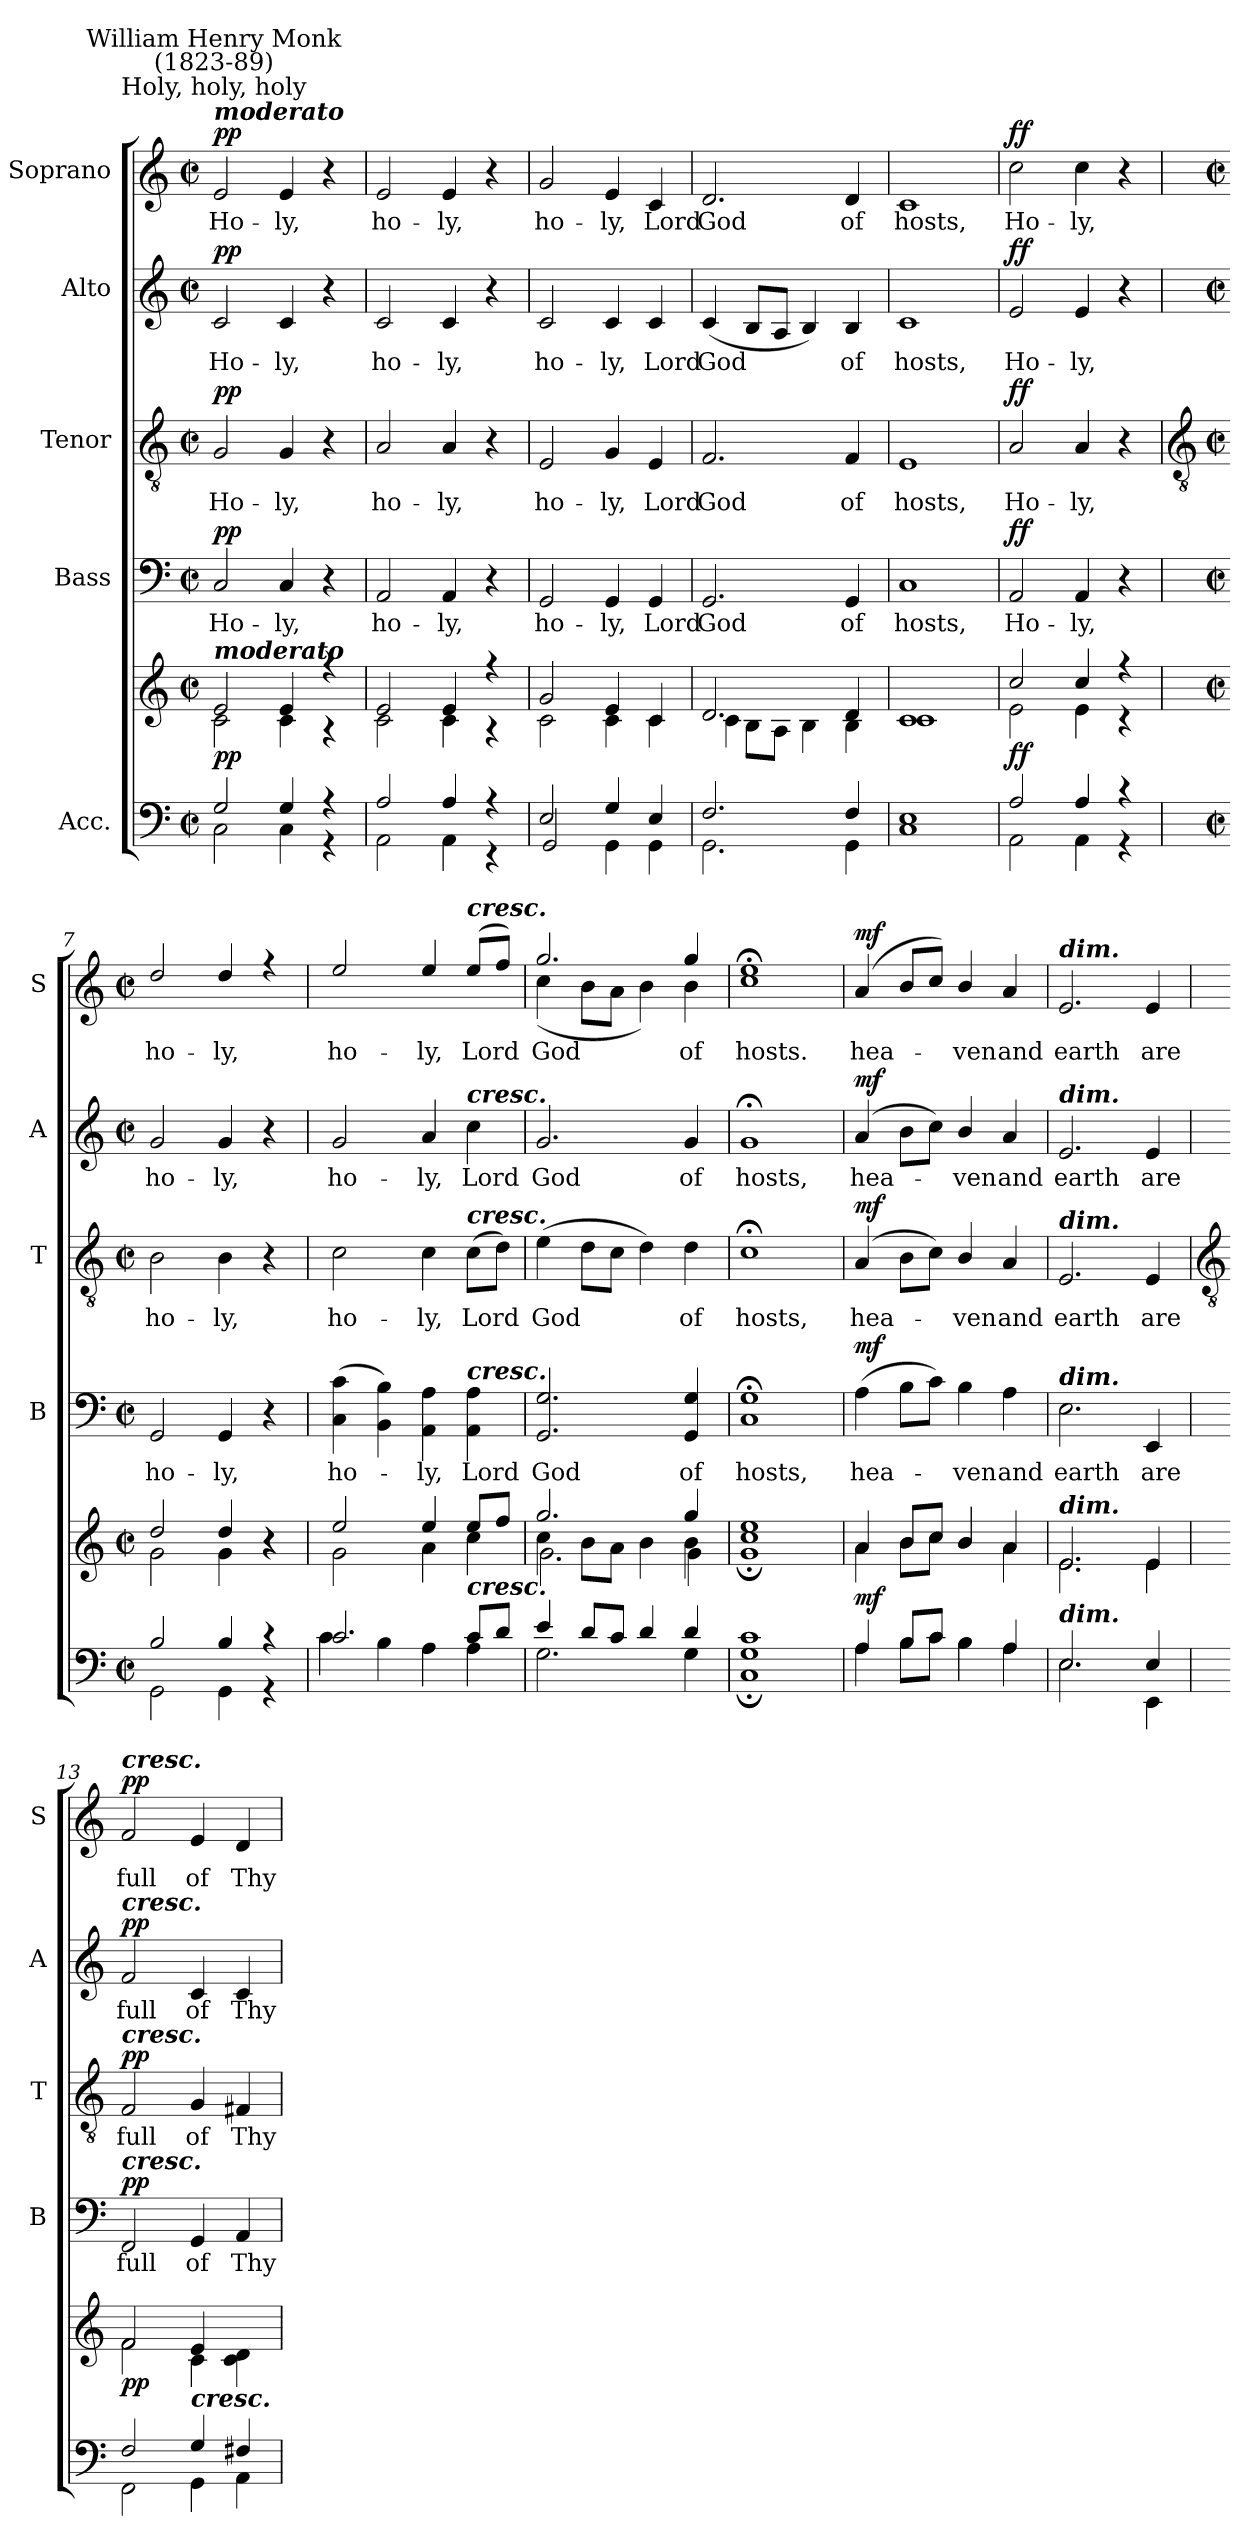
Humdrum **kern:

**kern	**kern	**dynam	**kern	**text	**dynam	**kern	**text	**dynam	**kern	**text	**dynam	**kern	**text	**dynam
*part5	*part5	*part5	*part4	*part4	*part4	*part3	*part3	*part3	*part2	*part2	*part2	*part1	*part1	*part1
*staff6	*staff5	*staff5/6	*staff4	*staff4	*staff4	*staff3	*staff3	*staff3	*staff2	*staff2	*staff2	*staff1	*staff1	*staff1
*I"Acc.	*	*	*I"Bass	*	*	*I"Tenor	*	*	*I"Alto	*	*	*I"Soprano	*	*
*	*	*	*I'B	*	*	*I'T	*	*	*I'A	*	*	*I'S	*	*
*clefF4	*clefG2	*	*clefF4	*	*	*clefGv2	*	*	*clefG2	*	*	*clefG2	*	*
*k[]	*k[]	*	*k[]	*	*	*k[]	*	*	*k[]	*	*	*k[]	*	*
*C:	*C:	*	*C:	*	*	*C:	*	*	*C:	*	*	*C:	*	*
*M2/2	*M2/2	*	*M2/2	*	*	*M2/2	*	*	*M2/2	*	*	*M2/2	*	*
*met(c|)	*met(c|)	*	*met(c|)	*	*	*met(c|)	*	*	*met(c|)	*	*	*met(c|)	*	*
=1	=1	=1	=1	=1	=1	=1	=1	=1	=1	=1	=1	=1	=1	=1
*^	*^	*	*	*	*	*	*	*	*	*	*	*	*	*
!	!	!	!	!	!	!	!	!	!	!	!	!	!	!LO:TX:a:Bi:t=moderato	!	!
!	!	!	!	!	!	!	!	!	!	!	!	!	!	!LO:TX:a:cj:t=Holy, holy, holy	!	!
!	!	!	!	!	!	!	!	!	!	!	!	!	!	!LO:TX:a:cj:t=William Henry Monk\n(1823-89)	!	!
!	!	!LO:TX:a:Bi:t=moderato	!	!	!	!	!	!	!	!	!	!	!	!	!	!
!	!	!	!	!LO:DY:b	!	!LO:LY:b	!LO:DY:b	!	!LO:LY:b	!LO:DY:b	!	!LO:LY:b	!LO:DY:b	!	!LO:LY:b	!LO:DY:b
2G	2C\	2e	2c	pp	2C	Ho-	pp	2G	Ho-	pp	2c	Ho-	pp	2e	Ho-	pp
!	!	!	!	!	!	!LO:LY:b	!	!	!LO:LY:b	!	!	!LO:LY:b	!	!	!LO:LY:b	!
4G	4C\	4e	4c	.	4C	-ly,	.	4G	-ly,	.	4c	-ly,	.	4e	-ly,	.
4r	4r	4r	4r	.	4r	.	.	4r	.	.	4r	.	.	4r	.	.
=2	=2	=2	=2	=2	=2	=2	=2	=2	=2	=2	=2	=2	=2	=2	=2	=2
!	!	!	!	!	!	!LO:LY:b	!	!	!LO:LY:b	!	!	!LO:LY:b	!	!	!LO:LY:b	!
2A	2AA\	2e	2c	.	2AA	ho-	.	2A	ho-	.	2c	ho-	.	2e	ho-	.
!	!	!	!	!	!	!LO:LY:b	!	!	!LO:LY:b	!	!	!LO:LY:b	!	!	!LO:LY:b	!
4A	4AA\	4e	4c	.	4AA	-ly,	.	4A	-ly,	.	4c	-ly,	.	4e	-ly,	.
4r	4r	4r	4r	.	4r	.	.	4r	.	.	4r	.	.	4r	.	.
=3	=3	=3	=3	=3	=3	=3	=3	=3	=3	=3	=3	=3	=3	=3	=3	=3
!	!	!	!	!	!	!LO:LY:b	!	!	!LO:LY:b	!	!	!LO:LY:b	!	!	!LO:LY:b	!
2E/	2GG/	2g	2c	.	2GG	ho-	.	2E	ho-	.	2c	ho-	.	2g	ho-	.
!	!	!	!	!	!	!LO:LY:b	!	!	!LO:LY:b	!	!	!LO:LY:b	!	!	!LO:LY:b	!
4G/	4GG	4e	4c	.	4GG	-ly,	.	4G	-ly,	.	4c	-ly,	.	4e	-ly,	.
!	!	!	!	!	!	!LO:LY:b	!	!	!LO:LY:b	!	!	!LO:LY:b	!	!	!LO:LY:b	!
4E/	4GG	4c	4c	.	4GG	Lord	.	4E	Lord	.	4c	Lord	.	4c	Lord	.
=4	=4	=4	=4	=4	=4	=4	=4	=4	=4	=4	=4	=4	=4	=4	=4	=4
!	!	!	!	!	!	!LO:LY:b	!	!	!LO:LY:b	!	!	!LO:LY:b	!	!	!LO:LY:b	!
2.F/	2.GG	2.d	4c\	.	2.GG	God	.	2.F	God	.	(<4c	God	.	2.d	God	.
.	.	.	8B\L	.	.	.	.	.	.	.	8BL	.	.	.	.	.
.	.	.	8A\J	.	.	.	.	.	.	.	8AJ	.	.	.	.	.
.	.	.	4B\	.	.	.	.	.	.	.	4B)	.	.	.	.	.
!	!	!	!	!	!	!LO:LY:b	!	!	!LO:LY:b	!	!	!LO:LY:b	!	!	!LO:LY:b	!
4F/	4GG	4d	4B	.	4GG	of	.	4F	of	.	4B	of	.	4d	of	.
=5	=5	=5	=5	=5	=5	=5	=5	=5	=5	=5	=5	=5	=5	=5	=5	=5
!	!	!	!	!	!	!LO:LY:b	!	!	!LO:LY:b	!	!	!LO:LY:b	!	!	!LO:LY:b	!
1E	1C	1c	1c	.	1C	hosts,	.	1E	hosts,	.	1c	hosts,	.	1c	hosts,	.
=6	=6	=6	=6	=6	=6	=6	=6	=6	=6	=6	=6	=6	=6	=6	=6	=6
!	!	!	!	!LO:DY:b	!	!LO:LY:b	!LO:DY:b	!	!LO:LY:b	!LO:DY:b	!	!LO:LY:b	!LO:DY:b	!	!LO:LY:b	!LO:DY:b
2A	2AA\	2cc/	2e	ff	2AA	Ho-	ff	2A	Ho-	ff	2e	Ho-	ff	2cc	Ho-	ff
!	!	!	!	!	!	!LO:LY:b	!	!	!LO:LY:b	!	!	!LO:LY:b	!	!	!LO:LY:b	!
4A	4AA\	4cc/	4e	.	4AA	-ly,	.	4A	-ly,	.	4e	-ly,	.	4cc	-ly,	.
4r	4r	4r	4r	.	4r	.	.	4r	.	.	4r	.	.	4r	.	.
*	*	*v	*v	*	*	*	*	*	*	*	*	*	*	*	*	*
!!LO:LB:g=z
=7	=7	=7	=7	=7	=7	=7	=7	=7	=7	=7	=7	=7	=7	=7	=7
*	*	*	*	*	*	*	*clefGv2	*	*	*	*	*	*	*	*
*M2/2	*	*M2/2	*	*M2/2	*	*	*M2/2	*	*	*M2/2	*	*	*M2/2	*	*
*met(c|)	*	*met(c|)	*	*met(c|)	*	*	*met(c|)	*	*	*met(c|)	*	*	*met(c|)	*	*
*	*	*^	*	*	*	*	*	*	*	*	*	*	*	*	*
*	*	*	*^	*	*	*	*	*	*	*	*	*	*	*	*	*
!	!	!	!	!	!	!	!LO:LY:b	!	!	!LO:LY:b	!	!	!LO:LY:b	!	!	!LO:LY:b	!
*	*	*	*	*	*	*	*	*	*	*	*	*	*	*	*^	*	*
2B/	2GG	2dd	2g\	1ryy	.	2GG	ho-	.	2B	ho-	.	2g	ho-	.	2dd	1ryy	ho-	.
!	!	!	!	!	!	!	!LO:LY:b	!	!	!LO:LY:b	!	!	!LO:LY:b	!	!	!	!LO:LY:b	!
4B/	4GG	4dd	4g\	.	.	4GG	-ly,	.	4B	-ly,	.	4g	-ly,	.	4dd	.	-ly,	.
4r	4r	4r	4r	.	.	4r	.	.	4r	.	.	4r	.	.	4r	.	.	.
=8	=8	=8	=8	=8	=8	=8	=8	=8	=8	=8	=8	=8	=8	=8	=8	=8	=8	=8
!	!	!	!	!	!	!	!LO:LY:b	!	!	!LO:LY:b	!	!	!LO:LY:b	!	!	!	!LO:LY:b	!
2.c/	4c	2ee	2g\	1ryy	.	(>4C 4c	ho-	.	2c	ho-	.	2g	ho-	.	2ee	1ryy	ho-	.
.	4B	.	.	.	.	4BB 4B)	.	.	.	.	.	.	.	.	.	.	.	.
!	!	!	!	!	!	!	!LO:LY:b	!	!	!LO:LY:b	!	!	!LO:LY:b	!	!	!	!LO:LY:b	!
.	4A	4ee	4a\	.	.	4AA 4A	ly,	.	4c	-ly,	.	4a	-ly,	.	4ee	.	-ly,	.
!	!	!	!	!	!	!	!	!	!	!	!	!	!	!	!LO:TX:a:Bi:t=cresc.	!	!	!
!	!	!	!	!	!	!	!	!	!	!	!	!LO:TX:a:Bi:t=cresc.	!	!	!	!	!	!
!	!	!	!	!	!	!	!	!	!LO:TX:a:Bi:t=cresc.	!	!	!	!	!	!	!	!	!
!	!	!	!	!	!	!LO:TX:a:Bi:t=cresc.	!	!	!	!	!	!	!	!	!	!	!	!
!LO:TX:a:Bi:t=cresc.	!	!	!	!	!	!	!	!	!	!	!	!	!	!	!	!	!	!
!	!	!	!	!	!	!	!LO:LY:b	!	!	!LO:LY:b	!	!	!LO:LY:b	!	!	!	!LO:LY:b	!
8c/L	4A	8ee/L	4cc	.	.	4AA 4A	Lord	.	(>8cL	Lord	.	4cc	Lord	.	(>8eeL	.	Lord	.
8d/J	.	8ff/J	.	.	.	.	.	.	8dJ)	.	.	.	.	.	8ffJ)	.	.	.
=9	=9	=9	=9	=9	=9	=9	=9	=9	=9	=9	=9	=9	=9	=9	=9	=9	=9	=9
!	!	!	!	!	!	!	!LO:LY:b	!	!	!LO:LY:b	!	!	!LO:LY:b	!	!	!	!LO:LY:b	!
4e/	2.G	2.gg	4cc	2.g\	.	2.GG 2.G	God	.	(>4e	God	.	2.g	God	.	2.gg/	(<4cc\	God	.
8d/L	.	.	8b\L	.	.	.	.	.	8dL	.	.	.	.	.	.	8b\L	.	.
8c/J	.	.	8a\J	.	.	.	.	.	8cJ	.	.	.	.	.	.	8a\J	.	.
4d/	.	.	4b\	.	.	.	.	.	4d)	.	.	.	.	.	.	4b\)	.	.
!	!	!	!	!	!	!	!LO:LY:b	!	!	!LO:LY:b	!	!	!LO:LY:b	!	!	!	!LO:LY:b	!
4d	4G	4gg	4b	4g\	.	4GG 4G	of	.	4d	of	.	4g	of	.	4gg/	4b	of	.
=10	=10	=10	=10	=10	=10	=10	=10	=10	=10	=10	=10	=10	=10	=10	=10	=10	=10	=10
!	!	!	!	!	!	!	!LO:LY:b	!	!	!LO:LY:b	!	!	!LO:LY:b	!	!	!	!LO:LY:b	!
1c	1C; 1G;	1ee	1cc;<	1g\	.	1C;< 1G;<	hosts,	.	1c;<	hosts,	.	1g;<	hosts,	.	1ee;<	1cc\	hosts.	.
=11	=11	=11	=11	=11	=11	=11	=11	=11	=11	=11	=11	=11	=11	=11	=11	=11	=11	=11
!	!	!	!	!	!LO:DY:b	!	!LO:LY:b	!LO:DY:b	!	!LO:LY:b	!LO:DY:b	!	!LO:LY:b	!LO:DY:b	!	!	!LO:LY:b	!LO:DY:b
4A	4A	4a	4a	1ryy	mf	(>4A	hea-	mf	(>4A	hea-	mf	(>4a	hea-	mf	(>4a	1ryy	hea-	mf
8BL	8BL	8bL	8bL	.	.	8BL	.	.	8BL	.	.	8bL	.	.	8bL	.	.	.
8cJ	8cJ	8ccJ	8ccJ	.	.	8cJ)	.	.	8cJ)	.	.	8ccJ)	.	.	8ccJ)	.	.	.
!	!	!	!	!	!	!	!LO:LY:b	!	!	!LO:LY:b	!	!	!LO:LY:b	!	!	!	!LO:LY:b	!
4B\	4B\	4b/	4b/	.	.	4B\	ven	.	4B/	ven	.	4b/	ven	.	4b/	.	ven	.
!	!	!	!	!	!	!	!LO:LY:b	!	!	!LO:LY:b	!	!	!LO:LY:b	!	!	!	!LO:LY:b	!
4A	4A	4a	4a	.	.	4A	and	.	4A	and	.	4a	and	.	4a	.	and	.
=12	=12	=12	=12	=12	=12	=12	=12	=12	=12	=12	=12	=12	=12	=12	=12	=12	=12	=12
!	!	!	!	!	!	!	!	!	!	!	!	!	!	!	!LO:TX:a:Bi:t=dim.	!	!	!
!	!	!	!	!	!	!	!	!	!	!	!	!LO:TX:a:Bi:t=dim.	!	!	!	!	!	!
!	!	!	!	!	!	!	!	!	!LO:TX:a:Bi:t=dim.	!	!	!	!	!	!	!	!	!
!	!	!	!	!	!	!LO:TX:a:Bi:t=dim.	!	!	!	!	!	!	!	!	!	!	!	!
!	!	!LO:TX:a:Bi:t=dim.	!	!	!	!	!	!	!	!	!	!	!	!	!	!	!	!
!LO:TX:a:Bi:t=dim.	!	!	!	!	!	!	!	!	!	!	!	!	!	!	!	!	!	!
!	!	!	!	!	!	!	!LO:LY:b	!	!	!LO:LY:b	!	!	!LO:LY:b	!	!	!	!LO:LY:b	!
2.E	2.E	2.e	2.e	1ryy	.	2.E	earth	.	2.E	earth	.	2.e	earth	.	2.e	1ryy	earth	.
!	!	!	!	!	!	!	!LO:LY:b	!	!	!LO:LY:b	!	!	!LO:LY:b	!	!	!	!LO:LY:b	!
4E/	4EE	4e	4e	.	.	4EE	are	.	4E	are	.	4e	are	.	4e	.	are	.
!!LO:LB:g=z	!!
=13	=13	=13	=13	=13	=13	=13	=13	=13	=13	=13	=13	=13	=13	=13	=13	=13	=13	=13
*	*	*	*	*	*	*	*	*	*clefGv2	*	*	*	*	*	*	*	*	*
!	!	!	!	!	!	!	!	!	!	!	!	!	!	!	!LO:TX:a:Bi:t=cresc.	!	!	!
!	!	!	!	!	!	!	!	!	!	!	!	!LO:TX:a:Bi:t=cresc.	!	!	!	!	!	!
!	!	!	!	!	!	!	!	!	!LO:TX:a:Bi:t=cresc.	!	!	!	!	!	!	!	!	!
!	!	!	!	!	!	!LO:TX:a:Bi:t=cresc.	!	!	!	!	!	!	!	!	!	!	!	!
!	!	!	!	!	!LO:DY:b	!	!LO:LY:b	!LO:DY:b	!	!LO:LY:b	!LO:DY:b	!	!LO:LY:b	!LO:DY:b	!	!	!LO:LY:b	!LO:DY:b
2F/	2FF	2f	2f	1ryy	pp	2FF	full	pp	2F	full	pp	2f	full	pp	2f	1ryy	full	pp
!LO:TX:a:Bi:t=cresc.	!	!	!	!	!	!	!	!	!	!	!	!	!	!	!	!	!	!
!	!	!	!	!	!	!	!LO:LY:b	!	!	!LO:LY:b	!	!	!LO:LY:b	!	!	!	!LO:LY:b	!
4G/	4GG	4e	4c	.	.	4GG	of	.	4G	of	.	4c	of	.	4e	.	of	.
!	!	!	!	!	!	!	!LO:LY:b	!	!	!LO:LY:b	!	!	!LO:LY:b	!	!	!	!LO:LY:b	!
4F#X/	4AA	4ryy	4c 4d	.	.	4AA	Thy	.	4F#X	Thy	.	4c	Thy	.	4d	.	Thy	.
*v	*v	*	*	*	*	*	*	*	*	*	*	*	*	*	*v	*v	*	*
*	*v	*v	*v	*	*	*	*	*	*	*	*	*	*	*	*	*
=	=	=	=	=	=	=	=	=	=	=	=	=	=	=
*-	*-	*-	*-	*-	*-	*-	*-	*-	*-	*-	*-	*-	*-	*-
